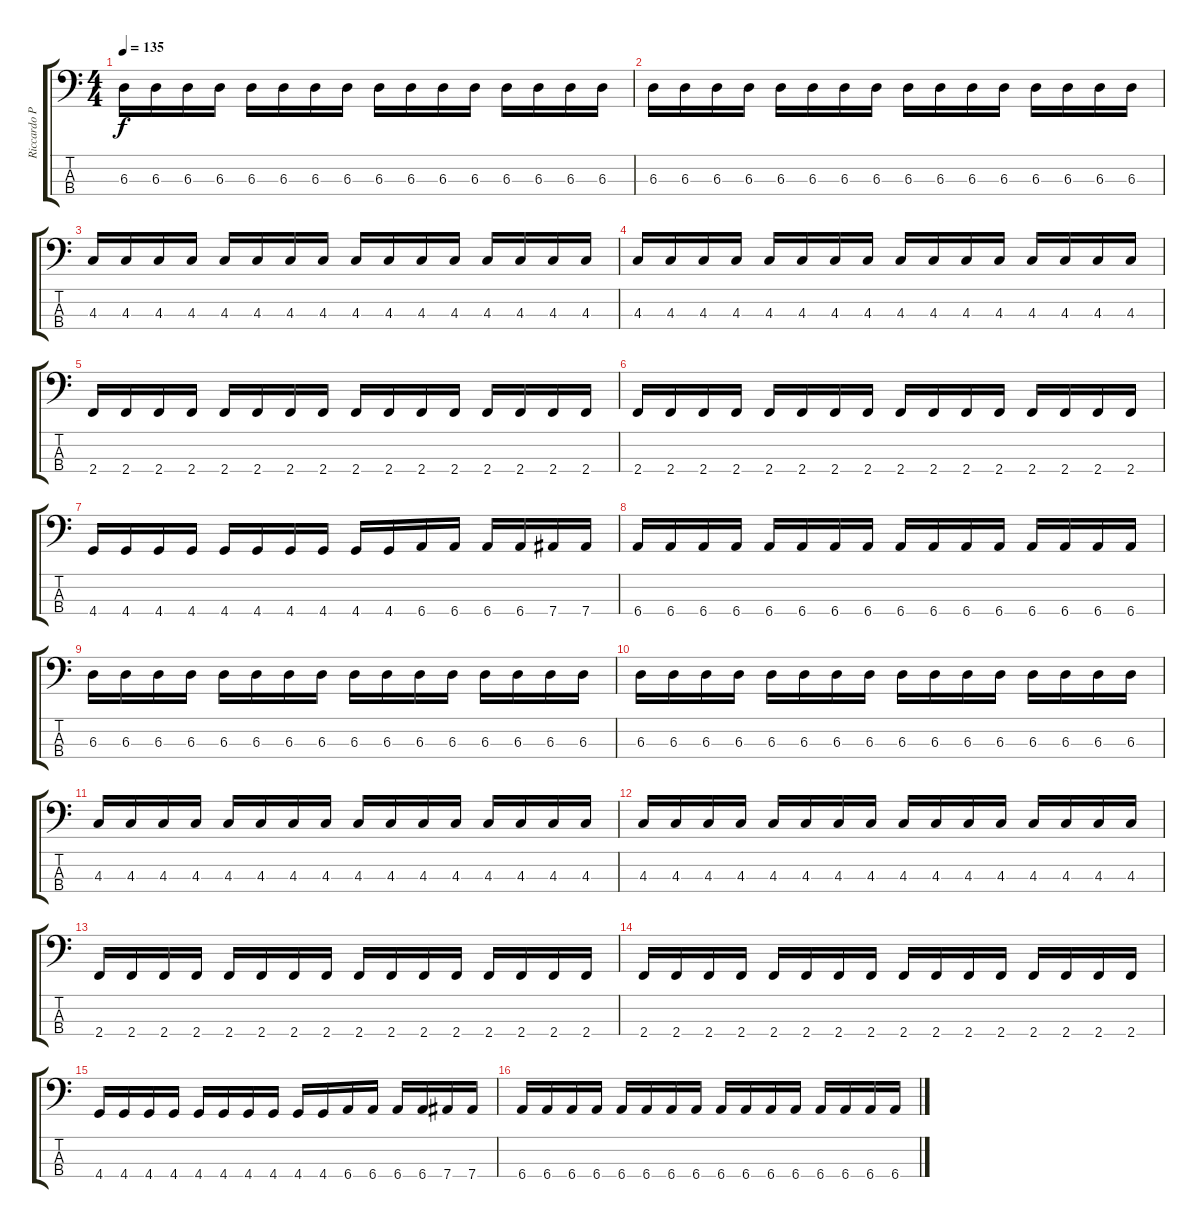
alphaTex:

\track ("Riccardo Paoli" "Riccardo P") {instrument electricbassfinger}
\staff {score tabs}
\tuning (Gb2 Db2 Ab1 Eb1) {hide}
\ts (4 4)
\tempo 135
\clef f4
\ks c
6.3.16{dy f} 6.3.16 6.3.16 6.3.16 6.3.16 6.3.16 6.3.16 6.3.16 6.3.16 6.3.16 6.3.16 6.3.16 6.3.16 6.3.16 6.3.16 6.3.16 |
6.3.16 6.3.16 6.3.16 6.3.16 6.3.16 6.3.16 6.3.16 6.3.16 6.3.16 6.3.16 6.3.16 6.3.16 6.3.16 6.3.16 6.3.16 6.3.16 |
4.3.16 4.3.16 4.3.16 4.3.16 4.3.16 4.3.16 4.3.16 4.3.16 4.3.16 4.3.16 4.3.16 4.3.16 4.3.16 4.3.16 4.3.16 4.3.16 |
4.3.16 4.3.16 4.3.16 4.3.16 4.3.16 4.3.16 4.3.16 4.3.16 4.3.16 4.3.16 4.3.16 4.3.16 4.3.16 4.3.16 4.3.16 4.3.16 |
2.4.16 2.4.16 2.4.16 2.4.16 2.4.16 2.4.16 2.4.16 2.4.16 2.4.16 2.4.16 2.4.16 2.4.16 2.4.16 2.4.16 2.4.16 2.4.16 |
2.4.16 2.4.16 2.4.16 2.4.16 2.4.16 2.4.16 2.4.16 2.4.16 2.4.16 2.4.16 2.4.16 2.4.16 2.4.16 2.4.16 2.4.16 2.4.16 |
4.4.16 4.4.16 4.4.16 4.4.16 4.4.16 4.4.16 4.4.16 4.4.16 4.4.16 4.4.16 6.4.16 6.4.16 6.4.16 6.4.16 7.4.16 7.4.16 |
6.4.16 6.4.16 6.4.16 6.4.16 6.4.16 6.4.16 6.4.16 6.4.16 6.4.16 6.4.16 6.4.16 6.4.16 6.4.16 6.4.16 6.4.16 6.4.16 |
6.3.16 6.3.16 6.3.16 6.3.16 6.3.16 6.3.16 6.3.16 6.3.16 6.3.16 6.3.16 6.3.16 6.3.16 6.3.16 6.3.16 6.3.16 6.3.16 |
6.3.16 6.3.16 6.3.16 6.3.16 6.3.16 6.3.16 6.3.16 6.3.16 6.3.16 6.3.16 6.3.16 6.3.16 6.3.16 6.3.16 6.3.16 6.3.16 |
4.3.16 4.3.16 4.3.16 4.3.16 4.3.16 4.3.16 4.3.16 4.3.16 4.3.16 4.3.16 4.3.16 4.3.16 4.3.16 4.3.16 4.3.16 4.3.16 |
4.3.16 4.3.16 4.3.16 4.3.16 4.3.16 4.3.16 4.3.16 4.3.16 4.3.16 4.3.16 4.3.16 4.3.16 4.3.16 4.3.16 4.3.16 4.3.16 |
2.4.16 2.4.16 2.4.16 2.4.16 2.4.16 2.4.16 2.4.16 2.4.16 2.4.16 2.4.16 2.4.16 2.4.16 2.4.16 2.4.16 2.4.16 2.4.16 |
2.4.16 2.4.16 2.4.16 2.4.16 2.4.16 2.4.16 2.4.16 2.4.16 2.4.16 2.4.16 2.4.16 2.4.16 2.4.16 2.4.16 2.4.16 2.4.16 |
4.4.16 4.4.16 4.4.16 4.4.16 4.4.16 4.4.16 4.4.16 4.4.16 4.4.16 4.4.16 6.4.16 6.4.16 6.4.16 6.4.16 7.4.16 7.4.16 |
6.4.16 6.4.16 6.4.16 6.4.16 6.4.16 6.4.16 6.4.16 6.4.16 6.4.16 6.4.16 6.4.16 6.4.16 6.4.16 6.4.16 6.4.16 6.4.16
